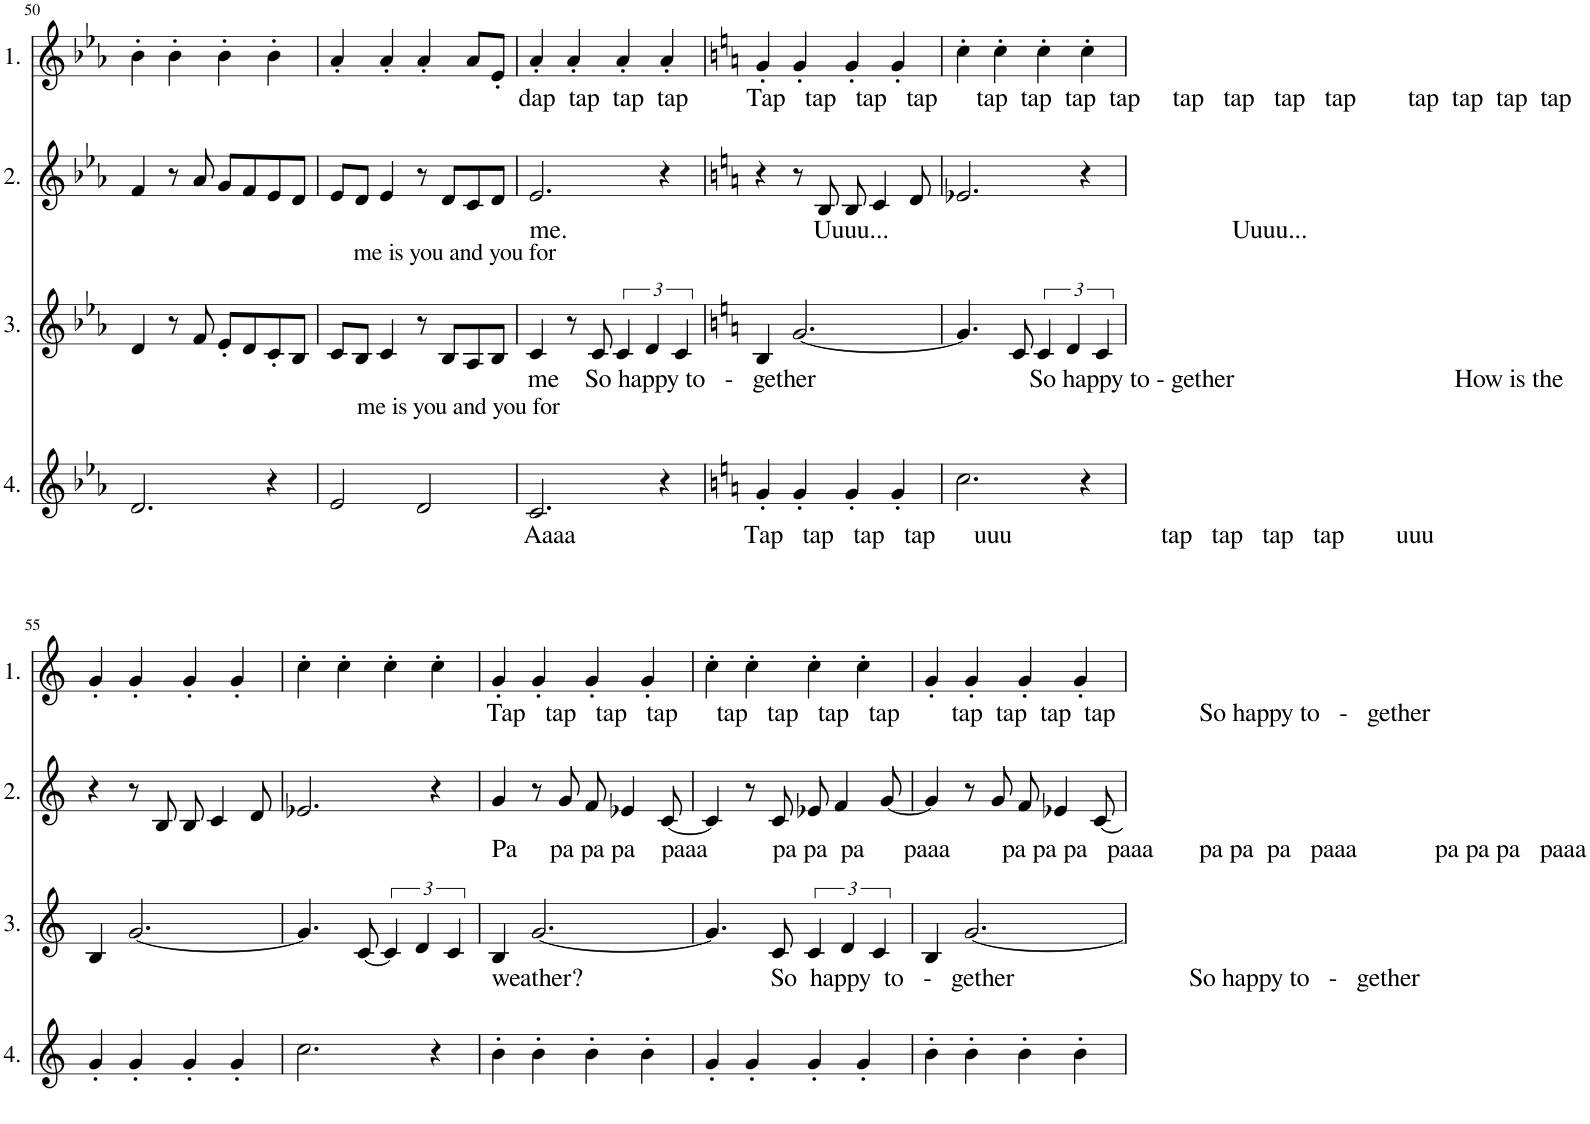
**kern	**kern	**kern	**kern
*part4	*part3	*part2	*part1
*staff4	*staff3	*staff2	*staff1
*I"4.	*I"3.	*I"2.	*I"1.
!!LO:PB:g=z
*clefG2	*clefG2	*clefG2	*clefG2
*Trd7c12	*	*	*
*k[b-e-a-]	*k[b-e-a-]	*k[b-e-a-]	*k[b-e-a-]
=50	=50	=50	=50
2.d/	4d/	4f/	4b-'\
.	8r	8r	4b-'\
.	8f/	8a-/	.
.	8e-'/L	8g/L	4b-'\
.	8d/	8f/	.
4r	8c'/	8e-/	4b-'\
.	8B-/J	8d/J	.
=51	=51	=51	=51
!LO:TX:a:t=me is you and you for	!	!	!
2e-/	8c/L	8e-/L	4a-'/
!	!LO:TX:a:t=me is you and you for	!	!
.	8B-/J	8d/J	.
.	4c/	4e-/	4a-'/
2d/	8r	8r	4a-'/
.	8B-/L	8d/L	.
.	8A-/	8c/	8a-/L
.	8B-/J	8d/J	8e-'/J
=52	=52	=52	=52
!	!	!LO:TX:a:t=dap  tap  tap  tap         Tap   tap   tap   tap      tap  tap  tap  tap     tap   tap   tap   tap        tap  tap  tap  tap	!
!	!LO:TX:a:t=me.                                      Uuuu...                                                     Uuuu...	!	!
!LO:TX:a:t=me    So happy to   -   gether                                 So happy to - gether                                  How is the	!	!	!
2.c/	4c/	2.e-/	4a-'/
.	8r	.	4a-'/
.	8c/	.	.
.	6c/	.	4a-'/
.	6d/	.	.
4r	.	4r	4a-'/
.	6c/	.	.
=53	=53	=53	=53
*k[]	*k[]	*k[]	*k[]
4g'/	4B/	4r	4g'/
4g'/	[2.g/	8r	4g'/
.	.	8B/	.
4g'/	.	8B/	4g'/
.	.	4c/	.
4g'/	.	.	4g'/
.	.	8d/	.
=54	=54	=54	=54
2.cc\	4.g/]	2.e-X/	4cc'\
.	.	.	4cc'\
.	8c/	.	.
.	6c/	.	4cc'\
.	6d/	.	.
4r	.	4r	4cc'\
.	6c/	.	.
!!LO:LB:g=z
=55	=55	=55	=55
4g'/	4B/	4r	4g'/
4g'/	[2.g/	8r	4g'/
.	.	8B/	.
4g'/	.	8B/	4g'/
.	.	4c/	.
4g'/	.	.	4g'/
.	.	8d/	.
=56	=56	=56	=56
2.cc\	4.g/]	2.e-X/	4cc'\
.	.	.	4cc'\
.	[8c/	.	.
.	6c/]	.	4cc'\
.	6d/	.	.
4r	.	4r	4cc'\
.	6c/	.	.
=57	=57	=57	=57
!	!	!	!LO:TX:a:t=Aaaa                          Tap   tap   tap   tap      uuu                       tap   tap   tap   tap        uuu
!	!	!LO:TX:a:t=Tap   tap   tap   tap      tap   tap   tap   tap        tap  tap  tap  tap             So happy to   -   gether	!
!	!LO:TX:a:t=Pa     pa pa pa    paaa          pa pa  pa      paaa        pa pa pa   paaa       pa pa  pa   paaa            pa pa pa   paaa	!	!
!LO:TX:a:t=weather?                             So  happy  to   -   gether                           So happy to   -   gether	!	!	!
4b'\	4B/	4g/	4g'/
4b'\	[2.g/	8r	4g'/
.	.	8g/	.
4b'\	.	8f/	4g'/
.	.	4e-X/	.
4b'\	.	.	4g'/
.	.	[8c/	.
=58	=58	=58	=58
4g'/	4.g/]	4c/]	4cc'\
4g'/	.	8r	4cc'\
.	8c/	8c/	.
4g'/	6c/	8e-X/	4cc'\
.	.	4f/	.
.	6d/	.	.
4g'/	.	.	4cc'\
.	6c/	.	.
.	.	[8g/	.
=59	=59	=59	=59
4b'\	4B/	4g/]	4g'/
4b'\	[2.g/	8r	4g'/
.	.	8g/	.
4b'\	.	8f/	4g'/
.	.	4e-X/	.
4b'\	.	.	4g'/
.	.	[8c/	.
=	=	=	=
*-	*-	*-	*-
